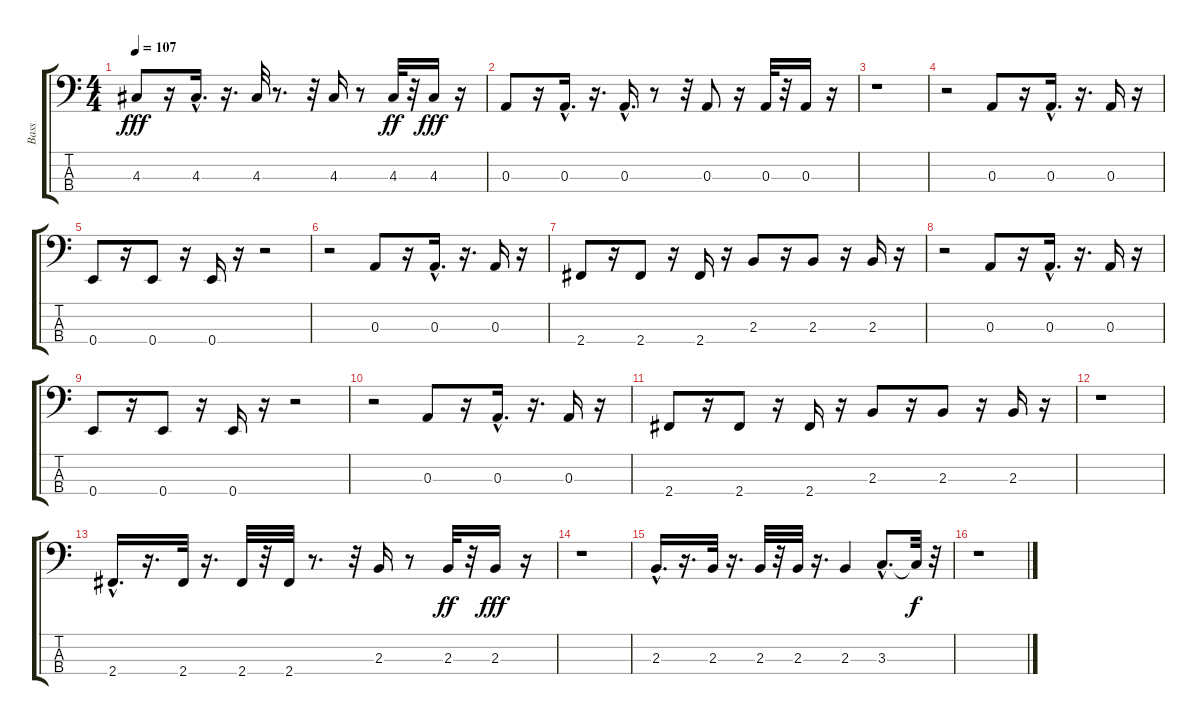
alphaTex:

\track ("Bass" "Bass") {instrument fretlessbass}
\staff {score tabs}
\tuning (G2 D2 A1 E1) {hide}
\ts (4 4)
\tempo 107
\clef f4
\ks c
4.3.8{dy fff} r.16 4.3{hac}.16{d} r.16{d} 4.3.32 r.8{d} r.32 4.3.16 r.8 4.3.32{dy ff} r.32 4.3.16{dy fff} r.16 |
0.3.8 r.16 0.3{hac}.16{d} r.16{d} 0.3{hac}.16{d} r.8 r.32 0.3.8 r.16 0.3.32 r.32 0.3.16 r.16 |
r.1 |
r.2 0.3.8 r.16 0.3{hac}.16{d} r.16{d} 0.3.16 r.16 |
0.4.8 r.16 0.4.8 r.16 0.4.16 r.16 r.2 |
r.2 0.3.8 r.16 0.3{hac}.16{d} r.16{d} 0.3.16 r.16 |
2.4.8 r.16 2.4.8 r.16 2.4.16 r.16 2.3.8 r.16 2.3.8 r.16 2.3.16 r.16 |
r.2 0.3.8 r.16 0.3{hac}.16{d} r.16{d} 0.3.16 r.16 |
0.4.8 r.16 0.4.8 r.16 0.4.16 r.16 r.2 |
r.2 0.3.8 r.16 0.3{hac}.16{d} r.16{d} 0.3.16 r.16 |
2.4.8 r.16 2.4.8 r.16 2.4.16 r.16 2.3.8 r.16 2.3.8 r.16 2.3.16 r.16 |
r.1 |
2.4{hac}.16{d} r.16{d} 2.4.32 r.16{d} 2.4.32 r.32 2.4.32 r.8{d} r.32 2.3.16 r.8 2.3.32{dy ff} r.32 2.3.16{dy fff} r.16 |
r.1 |
2.3{hac}.16{d} r.16{d} 2.3.32 r.16{d} 2.3.32 r.32 2.3.32 r.16{d} 2.3.4 3.3{hac}.8{d} 3.3{t}.32{dy f} r.32 |
r.1
